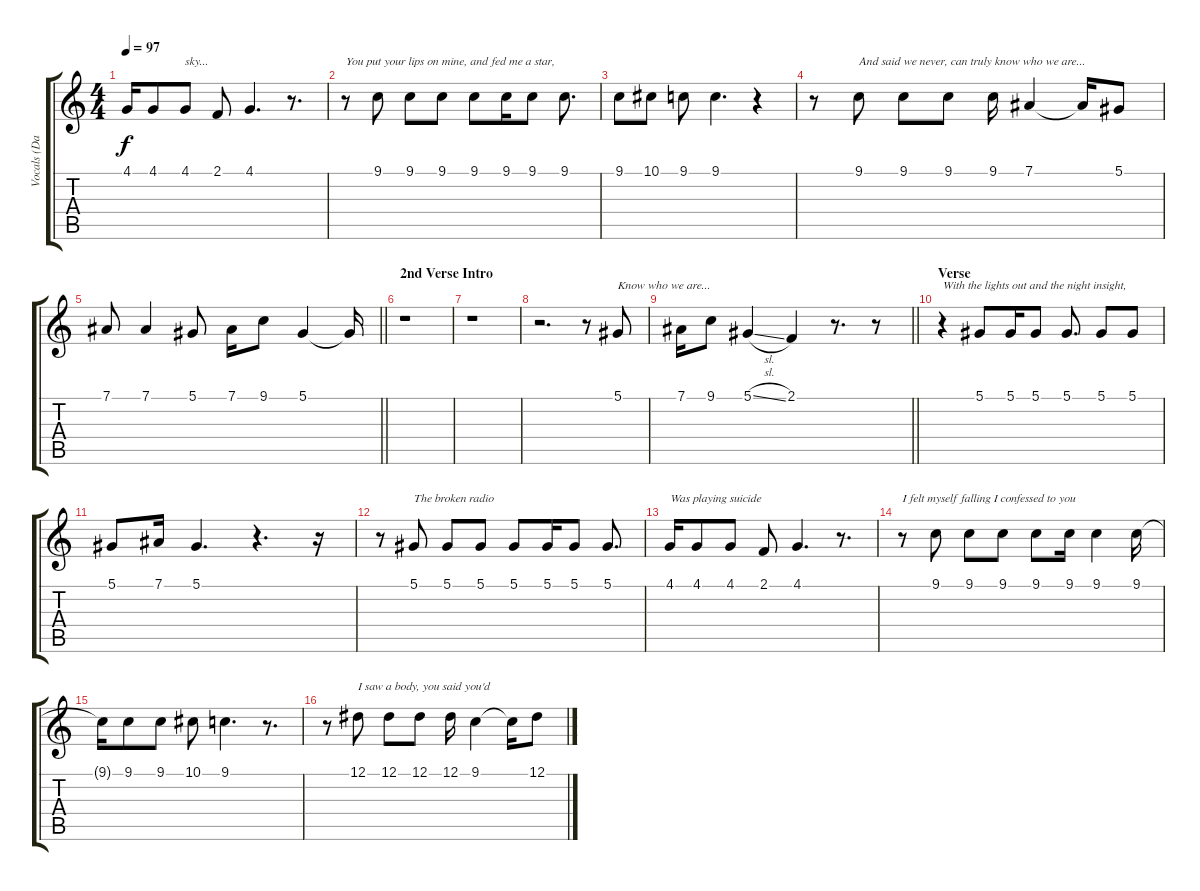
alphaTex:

\track ("Vocals (Davey)" "Vocals (Da") {instrument flute}
\staff {score tabs}
\tuning (Eb4 Bb3 Gb3 Db3 Ab2 Eb2) {hide}
\ts (4 4)
\tempo 97
\clef g2
\ks c
4.1.16{dy f} 4.1.8 4.1.8{txt "sky..."} 2.1.8 4.1.4{d} r.8{d} |
r.8{txt "You put your lips on mine, and fed me a star,"} 9.1.8 9.1.8 9.1.8 9.1.8 9.1.16 9.1.8 9.1.8{d} |
9.1.8 10.1.8 9.1.8 9.1.4{d} r.4 |
r.8 9.1.8{txt "And said we never, can truly know who we are..."} 9.1.8 9.1.8 9.1.16 7.1.4 7.1{t}.16 5.1.8 |
\barLineRight lightlight
7.1.8 7.1.4 5.1.8 7.1.16 9.1.8 5.1.4 5.1{t}.16 |
\section ("" "2nd Verse Intro")
r.1 |
r.1 |
r.2{d} r.8 5.1.8{txt "Know who we are..."} |
\barLineRight lightlight
7.1.16 9.1.8 5.1{sl}.4 2.1.4 r.8{d} r.8 |
\section ("" "Verse")
r.4{txt "With the lights out and the night insight,"} 5.1.8 5.1.16 5.1.8 5.1.8{d} 5.1.8 5.1.8 |
5.1.8 7.1.16 5.1.4{d} r.4{d} r.16 |
r.8 5.1.8{txt "The broken radio"} 5.1.8 5.1.8 5.1.8 5.1.16 5.1.8 5.1.8{d} |
4.1.16{txt "Was playing suicide"} 4.1.8 4.1.8 2.1.8 4.1.4{d} r.8{d} |
r.8{txt "I felt myself falling I confessed to you"} 9.1.8 9.1.8 9.1.8 9.1.8 9.1.16 9.1.4 9.1.16 |
9.1{t}.16 9.1.8 9.1.8 10.1.8 9.1.4{d} r.8{d} |
r.8 12.1.8{txt "I saw a body, you said you'd "} 12.1.8 12.1.8 12.1.16 9.1.4 9.1{t}.16 12.1.8
